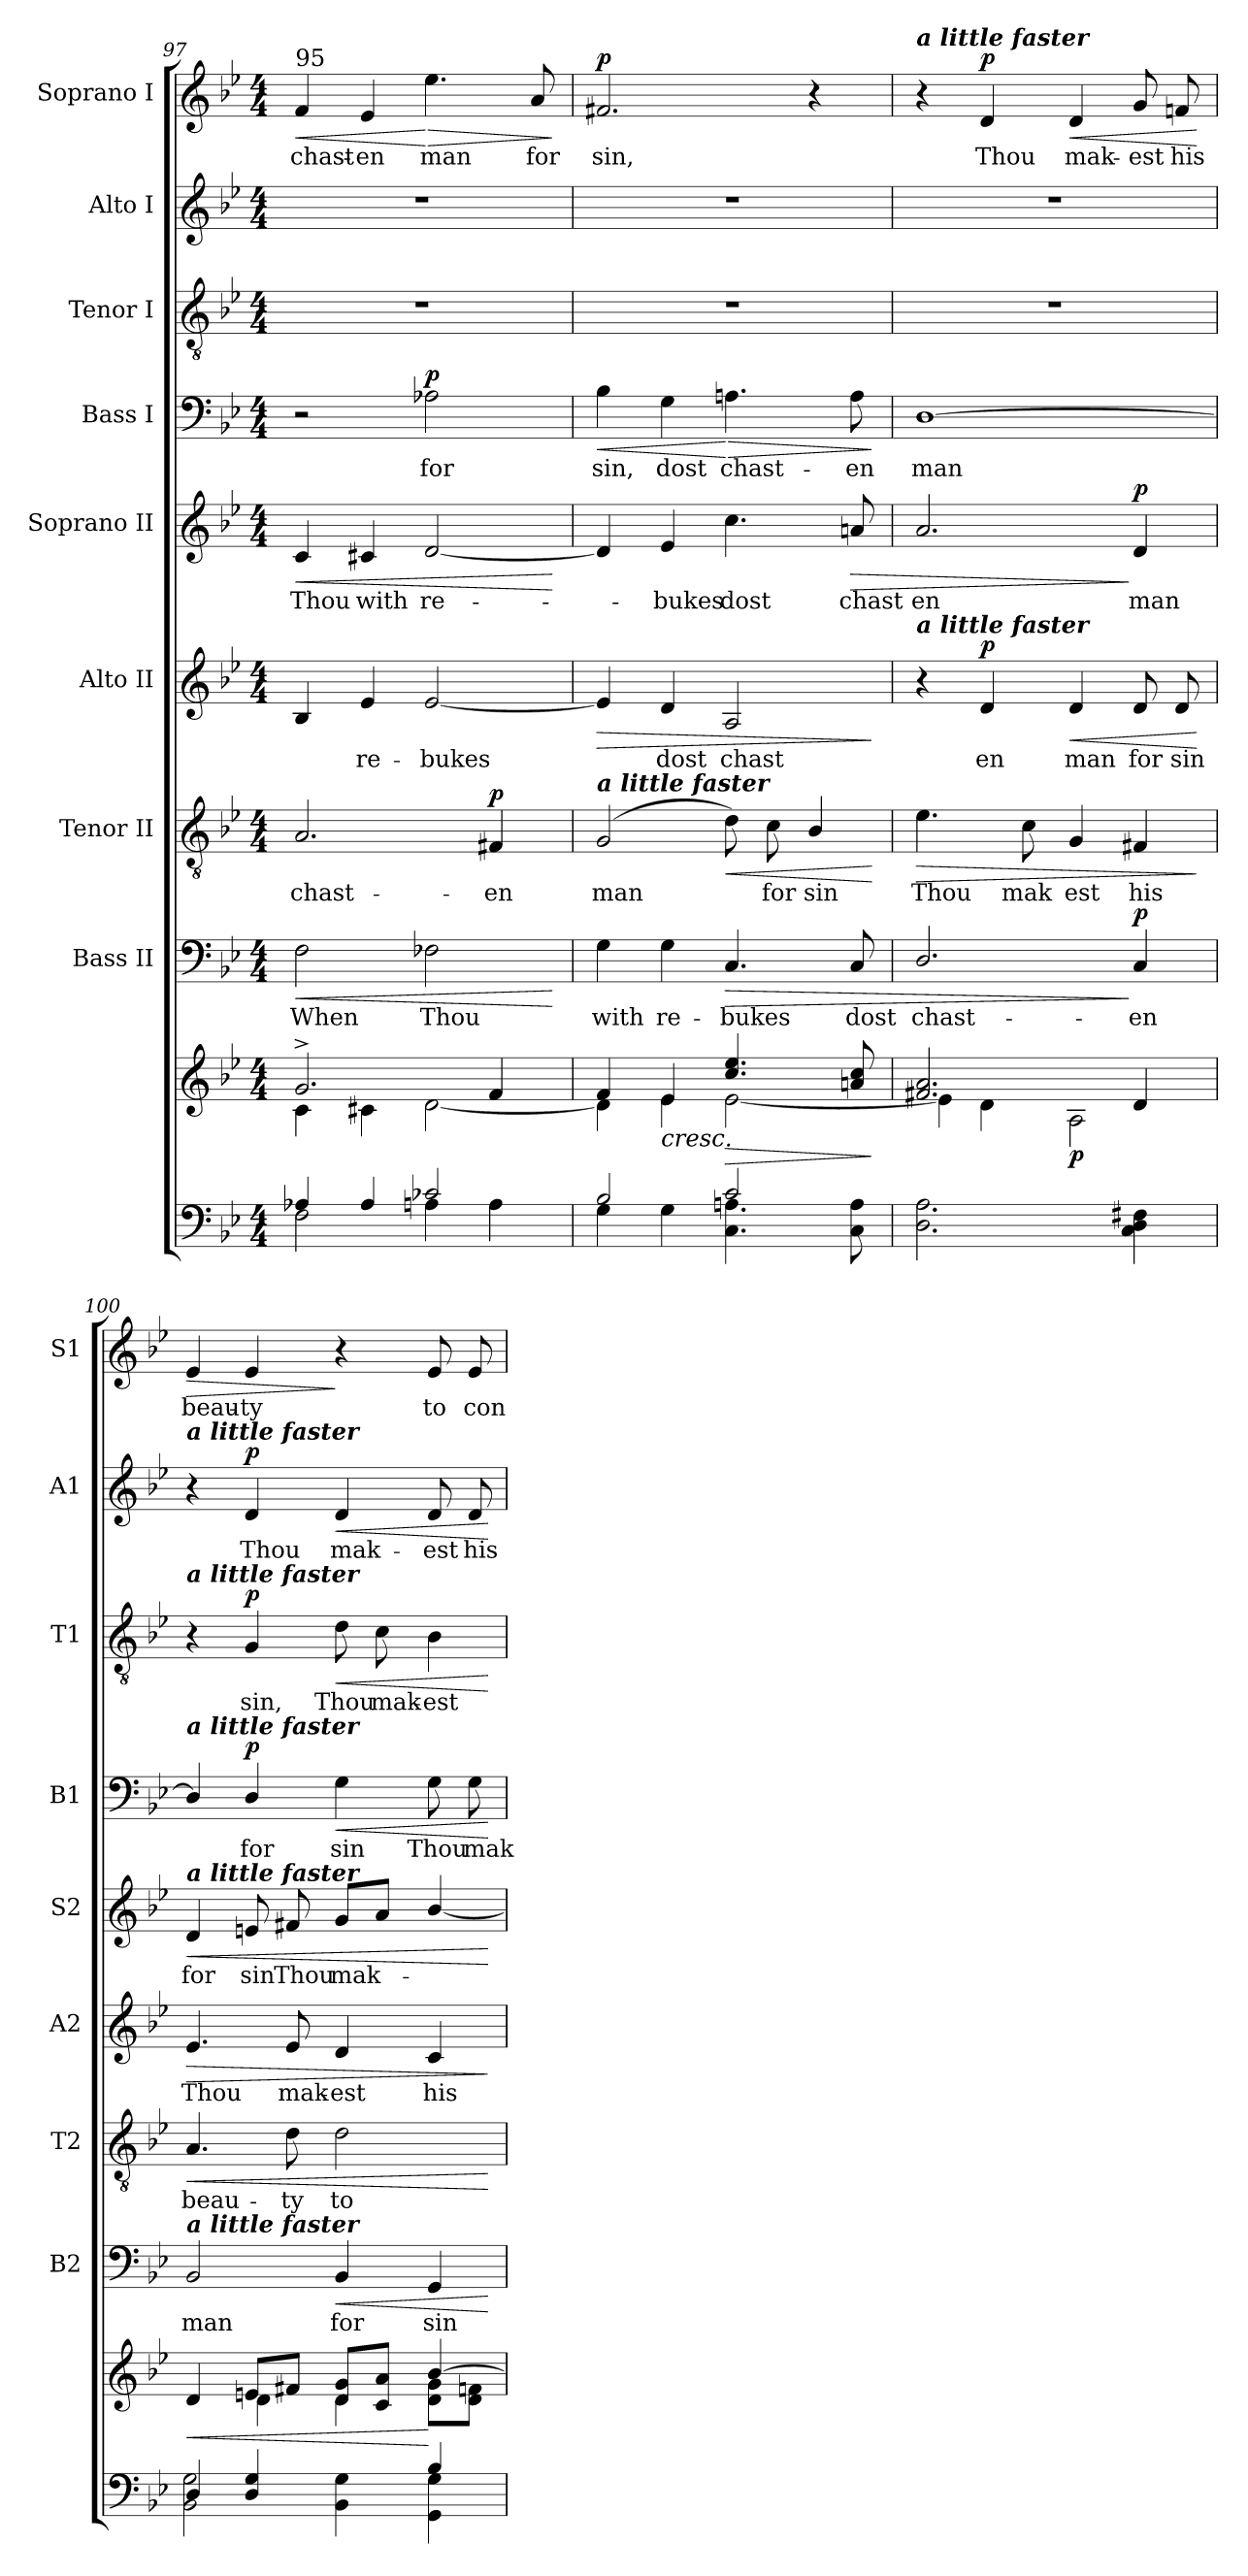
**kern	**kern	**dynam	**kern	**text	**dynam	**kern	**text	**dynam	**kern	**text	**dynam	**kern	**text	**dynam	**kern	**text	**dynam	**kern	**text	**dynam	**kern	**text	**dynam	**kern	**text	**dynam
*part10	*part9	*part9	*part8	*part8	*part8	*part7	*part7	*part7	*part6	*part6	*part6	*part5	*part5	*part5	*part4	*part4	*part4	*part3	*part3	*part3	*part2	*part2	*part2	*part1	*part1	*part1
*staff10	*staff9	*staff9	*staff8	*staff8	*staff8	*staff7	*staff7	*staff7	*staff6	*staff6	*staff6	*staff5	*staff5	*staff5	*staff4	*staff4	*staff4	*staff3	*staff3	*staff3	*staff2	*staff2	*staff2	*staff1	*staff1	*staff1
*	*	*	*I"Bass II	*	*	*I"Tenor II	*	*	*I"Alto II	*	*	*I"Soprano II	*	*	*I"Bass I	*	*	*I"Tenor I	*	*	*I"Alto I	*	*	*I"Soprano I	*	*
*	*	*	*I'B2	*	*	*I'T2	*	*	*I'A2	*	*	*I'S2	*	*	*I'B1	*	*	*I'T1	*	*	*I'A1	*	*	*I'S1	*	*
!!LO:PB:g=z
*clefF4	*clefG2	*	*clefF4	*	*	*clefGv2	*	*	*clefG2	*	*	*clefG2	*	*	*clefF4	*	*	*clefGv2	*	*	*clefG2	*	*	*clefG2	*	*
*k[b-e-]	*k[b-e-]	*	*k[b-e-]	*	*	*k[b-e-]	*	*	*k[b-e-]	*	*	*k[b-e-]	*	*	*k[b-e-]	*	*	*k[b-e-]	*	*	*k[b-e-]	*	*	*k[b-e-]	*	*
*B-:	*B-:	*	*B-:	*	*	*B-:	*	*	*B-:	*	*	*B-:	*	*	*B-:	*	*	*B-:	*	*	*B-:	*	*	*B-:	*	*
*M4/4	*M4/4	*	*M4/4	*	*	*M4/4	*	*	*M4/4	*	*	*M4/4	*	*	*M4/4	*	*	*M4/4	*	*	*M4/4	*	*	*M4/4	*	*
=97	=97	=97	=97	=97	=97	=97	=97	=97	=97	=97	=97	=97	=97	=97	=97	=97	=97	=97	=97	=97	=97	=97	=97	=97	=97	=97
*^	*^	*	*	*	*	*	*	*	*	*	*	*	*	*	*	*	*	*	*	*	*	*	*	*	*	*
!	!	!	!	!	!	!	!	!	!	!	!	!	!	!	!	!	!	!	!	!	!	!	!	!	!	!LO:TX:a:t=95	!	!
!	!	!	!	!	!	!LO:LY:b	!LO:HP:b	!	!LO:LY:b	!	!	!	!	!	!LO:LY:b	!LO:HP:b	!	!	!	!	!	!	!	!	!	!	!LO:LY:b	!LO:HP:b
4A-X/	2F\	2.g^>/	4c\	.	2F\	When	<	2.A/	chast-	.	4B-/	.	.	4c/	Thou	<	2r	.	.	1r	.	.	1r	.	.	4f/	chast-	<
!	!	!	!	!	!	!	!	!	!	!	!	!LO:LY:b	!	!	!LO:LY:b	!	!	!	!	!	!	!	!	!	!	!	!LO:LY:b	!
4A-/	.	.	4c#X\	.	.	.	.	.	.	.	4e-/	re-	.	4c#X/	with	.	.	.	.	.	.	.	.	.	.	4e-/	-en	.
!	!	!	!	!	!	!LO:LY:b	!	!	!	!	!	!LO:LY:b	!	!	!LO:LY:b	!	!	!LO:LY:b	!LO:DY:b	!	!	!	!	!	!	!	!LO:LY:b	!LO:HP:n=1:b
2c-X/	4A\	.	[<2d\	.	2F-X\	Thou	.	.	.	.	[2e-/	-bukes	.	[2d/	re-	.	2A-X\	for	p	.	.	.	.	.	.	4.ee-\	man	[ >
!	!	!	!	!	!	!	!	!	!LO:LY:b	!LO:DY:b	!	!	!	!	!	!	!	!	!	!	!	!	!	!	!	!	!	!
.	4A\	4f/	.	.	.	.	.	4F#X/	-en	p	.	.	.	.	.	.	.	.	.	.	.	.	.	.	.	.	.	.
!	!	!	!	!	!	!	!	!	!	!	!	!	!	!	!	!	!	!	!	!	!	!	!	!	!	!	!LO:LY:b	!
.	.	.	.	.	.	.	.	.	.	.	.	.	.	.	.	.	.	.	.	.	.	.	.	.	.	8a/	for	.
*v	*v	*	*	*	*	*	*	*	*	*	*	*	*	*	*	*	*	*	*	*	*	*	*	*	*	*	*	*
*	*v	*v	*	*	*	*	*	*	*	*	*	*	*	*	*	*	*	*	*	*	*	*	*	*	*	*	*
.	.	.	.	.	[	.	.	.	.	.	.	.	.	[	.	.	.	.	.	.	.	.	.	.	.	]
=98	=98	=98	=98	=98	=98	=98	=98	=98	=98	=98	=98	=98	=98	=98	=98	=98	=98	=98	=98	=98	=98	=98	=98	=98	=98	=98
*^	*^	*	*	*	*	*	*	*	*	*	*	*	*	*	*	*	*	*	*	*	*	*	*	*	*	*
!	!	!	!	!	!	!	!	!LO:TX:a:Bi:t=a little faster	!	!	!	!	!	!	!	!	!	!	!	!	!	!	!	!	!	!	!	!
!	!	!	!	!	!	!LO:LY:b	!	!	!LO:LY:b	!	!	!	!LO:HP:b	!	!	!	!	!LO:LY:b	!LO:HP:b	!	!	!	!	!	!	!	!LO:LY:b	!LO:DY:b
2B-/	4G\	4f/	4d\]	.	4G\	with	.	(<2G/	man	.	4e-/]	.	>	4d/]	.	.	4B-\	sin,	<	1r	.	.	1r	.	.	2.f#X/	sin,	p
!	!	!	!	!LO:HP:b	!	!LO:LY:b	!	!	!	!	!	!LO:LY:b	!	!	!LO:LY:b	!	!	!LO:LY:b	!	!	!	!	!	!	!	!	!	!
.	4G\	4e-/	4e-\	<	4G\	re-	.	.	.	.	4d/	dost	.	4e-/	-bukes	.	4G\	dost	.	.	.	.	.	.	.	.	.	.
!	!	!	!	!LO:HP:b	!	!LO:LY:b	!LO:HP:b	!	!	!LO:HP:b	!	!LO:LY:b	!	!	!LO:LY:b	!	!	!LO:LY:b	!LO:HP:n=1:b	!	!	!	!	!	!	!	!	!
2c/	4.C\ 4.Ani\	4.cc/ 4.ee-/	[<2e-\	>	4.C/	-bukes	>	8d\)	.	<	2A/	chast­	.	4.cc\	dost	.	4.Ani\	chast-	[ >	.	.	.	.	.	.	.	.	.
!	!	!	!	!	!	!	!	!	!LO:LY:b	!	!	!	!	!	!	!	!	!	!	!	!	!	!	!	!	!	!	!
.	.	.	.	.	.	.	.	8c\	for	.	.	.	.	.	.	.	.	.	.	.	.	.	.	.	.	.	.	.
!	!	!	!	!	!	!	!	!	!LO:LY:b	!	!	!	!	!	!	!	!	!	!	!	!	!	!	!	!	!	!	!
.	.	.	.	.	.	.	.	4B-/	sin	.	.	.	.	.	.	.	.	.	.	.	.	.	.	.	.	4r	.	.
!	!	!	!	!	!	!LO:LY:b	!	!	!	!	!	!	!	!	!LO:LY:b	!LO:HP:b	!	!LO:LY:b	!	!	!	!	!	!	!	!	!	!
.	8C\ 8A\	8ani/ 8cc/	.	[	8C/	dost	.	.	.	.	.	.	.	8ani/	chast­	>	8A\	-en	.	.	.	.	.	.	.	.	.	.
*v	*v	*	*	*	*	*	*	*	*	*	*	*	*	*	*	*	*	*	*	*	*	*	*	*	*	*	*	*
*	*v	*v	*	*	*	*	*	*	*	*	*	*	*	*	*	*	*	*	*	*	*	*	*	*	*	*	*
.	.	]	.	.	.	.	.	[	.	.	]	.	.	.	.	.	]	.	.	.	.	.	.	.	.	.
=99	=99	=99	=99	=99	=99	=99	=99	=99	=99	=99	=99	=99	=99	=99	=99	=99	=99	=99	=99	=99	=99	=99	=99	=99	=99	=99
*^	*^	*	*	*	*	*	*	*	*	*	*	*	*	*	*	*	*	*	*	*	*	*	*	*	*	*
!	!	!	!	!	!	!	!	!	!	!	!	!	!	!	!	!	!	!	!	!	!	!	!	!	!	!LO:TX:a:Bi:t=a little faster	!	!
!	!	!	!	!	!	!	!	!	!	!	!LO:TX:a:Bi:t=a little faster	!	!	!	!	!	!	!	!	!	!	!	!	!	!	!	!	!
!	!	!	!	!	!	!LO:LY:b	!	!	!LO:LY:b	!LO:HP:b	!	!	!	!	!LO:LY:b	!	!	!LO:LY:b	!	!	!	!	!	!	!	!	!	!
1ryy	2.D\ 2.A\	2.f#X/ 2.a/	4e-\]	.	2.D/	chast-	.	4.e-\	Thou	>	4r	.	.	2.a/	en	.	[1D	man	.	1r	.	.	1r	.	.	4r	.	.
!	!	!	!	!	!	!	!	!	!	!	!	!LO:LY:b	!LO:DY:b	!	!	!	!	!	!	!	!	!	!	!	!	!	!LO:LY:b	!LO:DY:b
.	.	.	4d\	.	.	.	.	.	.	.	4d/	en	p	.	.	.	.	.	.	.	.	.	.	.	.	4d/	Thou	p
!	!	!	!	!	!	!	!	!	!LO:LY:b	!	!	!	!	!	!	!	!	!	!	!	!	!	!	!	!	!	!	!
.	.	.	.	.	.	.	.	8c\	mak­	.	.	.	.	.	.	.	.	.	.	.	.	.	.	.	.	.	.	.
!	!	!	!	!LO:DY:b	!	!	!	!	!LO:LY:b	!	!	!LO:LY:b	!LO:HP:b	!	!	!	!	!	!	!	!	!	!	!	!	!	!LO:LY:b	!LO:HP:b
.	.	.	2A\	p	.	.	.	4G/	est	.	4d/	man	<	.	.	.	.	.	.	.	.	.	.	.	.	4d/	mak-	<
!	!	!	!	!	!	!LO:LY:b	!LO:DY:n=1:b	!	!LO:LY:b	!	!	!LO:LY:b	!	!	!LO:LY:b	!LO:DY:n=1:b	!	!	!	!	!	!	!	!	!	!	!LO:LY:b	!
.	4C\ 4D\ 4F#X\	4d/	.	.	4C/	-en	] p	4F#X/	his	.	8d/	for	.	4d/	man	] p	.	.	.	.	.	.	.	.	.	8g/	-est	.
!	!	!	!	!	!	!	!	!	!	!	!	!LO:LY:b	!	!	!	!	!	!	!	!	!	!	!	!	!	!	!LO:LY:b	!
.	.	.	.	.	.	.	.	.	.	.	8d/	sin	.	.	.	.	.	.	.	.	.	.	.	.	.	8fni/	his	.
*v	*v	*	*	*	*	*	*	*	*	*	*	*	*	*	*	*	*	*	*	*	*	*	*	*	*	*	*	*
*	*v	*v	*	*	*	*	*	*	*	*	*	*	*	*	*	*	*	*	*	*	*	*	*	*	*	*	*
.	.	.	.	.	.	.	.	]	.	.	[	.	.	.	.	.	.	.	.	.	.	.	.	.	.	[
=100	=100	=100	=100	=100	=100	=100	=100	=100	=100	=100	=100	=100	=100	=100	=100	=100	=100	=100	=100	=100	=100	=100	=100	=100	=100	=100
*^	*	*	*	*	*	*	*	*	*	*	*	*	*	*	*	*	*	*	*	*	*	*	*	*	*	*
!	!	!	!	!	!	!	!	!	!	!	!	!	!	!	!	!	!	!	!	!	!	!LO:TX:a:Bi:t=a little faster	!	!	!	!	!
!	!	!	!	!	!	!	!	!	!	!	!	!	!	!	!	!	!	!	!LO:TX:a:Bi:t=a little faster	!	!	!	!	!	!	!	!
!	!	!	!	!	!	!	!	!	!	!	!	!	!	!	!	!LO:TX:a:Bi:t=a little faster	!	!	!	!	!	!	!	!	!	!	!
!	!	!	!	!	!	!	!	!	!	!	!	!	!LO:TX:a:Bi:t=a little faster	!	!	!	!	!	!	!	!	!	!	!	!	!	!
!	!	!	!	!LO:TX:a:Bi:t=a little faster	!	!	!	!	!	!	!	!	!	!	!	!	!	!	!	!	!	!	!	!	!	!	!
!	!	!LO:TX:a:Bi:t=a little faster	!	!	!	!	!	!	!	!	!	!	!	!	!	!	!	!	!	!	!	!	!	!	!	!	!
!	!	!	!LO:HP:b	!	!LO:LY:b	!	!	!LO:LY:b	!LO:HP:b	!	!LO:LY:b	!LO:HP:b	!	!LO:LY:b	!LO:HP:b	!	!	!	!	!	!	!	!	!	!	!LO:LY:b	!LO:HP:b
*	*	*^	*	*	*	*	*	*	*	*	*	*	*	*	*	*	*	*	*	*	*	*	*	*	*	*	*
4D/	2BB-\ 2G\	4d/	4ryy	<	2BB-/	man	.	4.A/	beau-	<	4.e-/	Thou	>	4d/	for	<	4D/]	.	.	4r	.	.	4r	.	.	4e-/	beau-	>
!	!	!	!	!	!	!	!	!	!	!	!	!	!	!	!LO:LY:b	!	!	!LO:LY:b	!LO:DY:b	!	!LO:LY:b	!LO:DY:b	!	!LO:LY:b	!LO:DY:b	!	!LO:LY:b	!
4D/ 4G/	.	8en/L	4d\	.	.	.	.	.	.	.	.	.	.	8en/	sin	.	4D/	for	p	4G/	sin,	p	4d/	Thou	p	4e-/	-ty	.
!	!	!	!	!	!	!	!	!	!LO:LY:b	!	!	!LO:LY:b	!	!	!LO:LY:b	!	!	!	!	!	!	!	!	!	!	!	!	!
.	.	8f#X/J	.	.	.	.	.	8d\	-ty	.	8e-/	mak-	.	8f#X/	Thou	.	.	.	.	.	.	.	.	.	.	.	.	.
!	!	!	!	!	!	!LO:LY:b	!LO:HP:b	!	!LO:LY:b	!	!	!LO:LY:b	!	!	!LO:LY:b	!	!	!LO:LY:b	!LO:HP:b	!	!LO:LY:b	!LO:HP:b	!	!LO:LY:b	!LO:HP:b	!	!	!
4ryy	4BB-\ 4G\	8d/ 8g/L	4d\	.	4BB-/	for	<	2d\	to	.	4d/	-est	.	8g/L	mak-	.	4G\	sin	<	8d\	Thou	<	4d/	mak-	<	4r	.	]
!	!	!	!	!	!	!	!	!	!	!	!	!	!	!	!	!	!	!	!	!	!LO:LY:b	!	!	!	!	!	!	!
.	.	8c/ 8a/J	.	.	.	.	.	.	.	.	.	.	.	8a/J	.	.	.	.	.	8c\	mak-	.	.	.	.	.	.	.
!	!	!	!	!	!	!LO:LY:b	!	!	!	!	!	!LO:LY:b	!	!	!	!	!	!LO:LY:b	!	!	!LO:LY:b	!	!	!LO:LY:b	!	!	!LO:LY:b	!
4B-/	4GG\ 4G\	[>4b-/	8d\ 8g\L	[	4GG/	sin	.	.	.	.	4c/	his	.	[4b-/	.	.	8G\	Thou	.	4B-\	-est	.	8d/	-est	.	8e-/	to	.
!	!	!	!	!	!	!	!	!	!	!	!	!	!	!	!	!	!	!LO:LY:b	!	!	!	!	!	!LO:LY:b	!	!	!LO:LY:b	!
.	.	.	8d\ 8fn\J	.	.	.	.	.	.	.	.	.	.	.	.	.	8G\	mak-	.	.	.	.	8d/	his	.	8e-/	con-	.
*v	*v	*	*	*	*	*	*	*	*	*	*	*	*	*	*	*	*	*	*	*	*	*	*	*	*	*	*	*
*	*v	*v	*	*	*	*	*	*	*	*	*	*	*	*	*	*	*	*	*	*	*	*	*	*	*	*	*
.	.	.	.	.	[	.	.	[	.	.	]	.	.	[	.	.	[	.	.	[	.	.	[	.	.	.
=	=	=	=	=	=	=	=	=	=	=	=	=	=	=	=	=	=	=	=	=	=	=	=	=	=	=
*-	*-	*-	*-	*-	*-	*-	*-	*-	*-	*-	*-	*-	*-	*-	*-	*-	*-	*-	*-	*-	*-	*-	*-	*-	*-	*-
